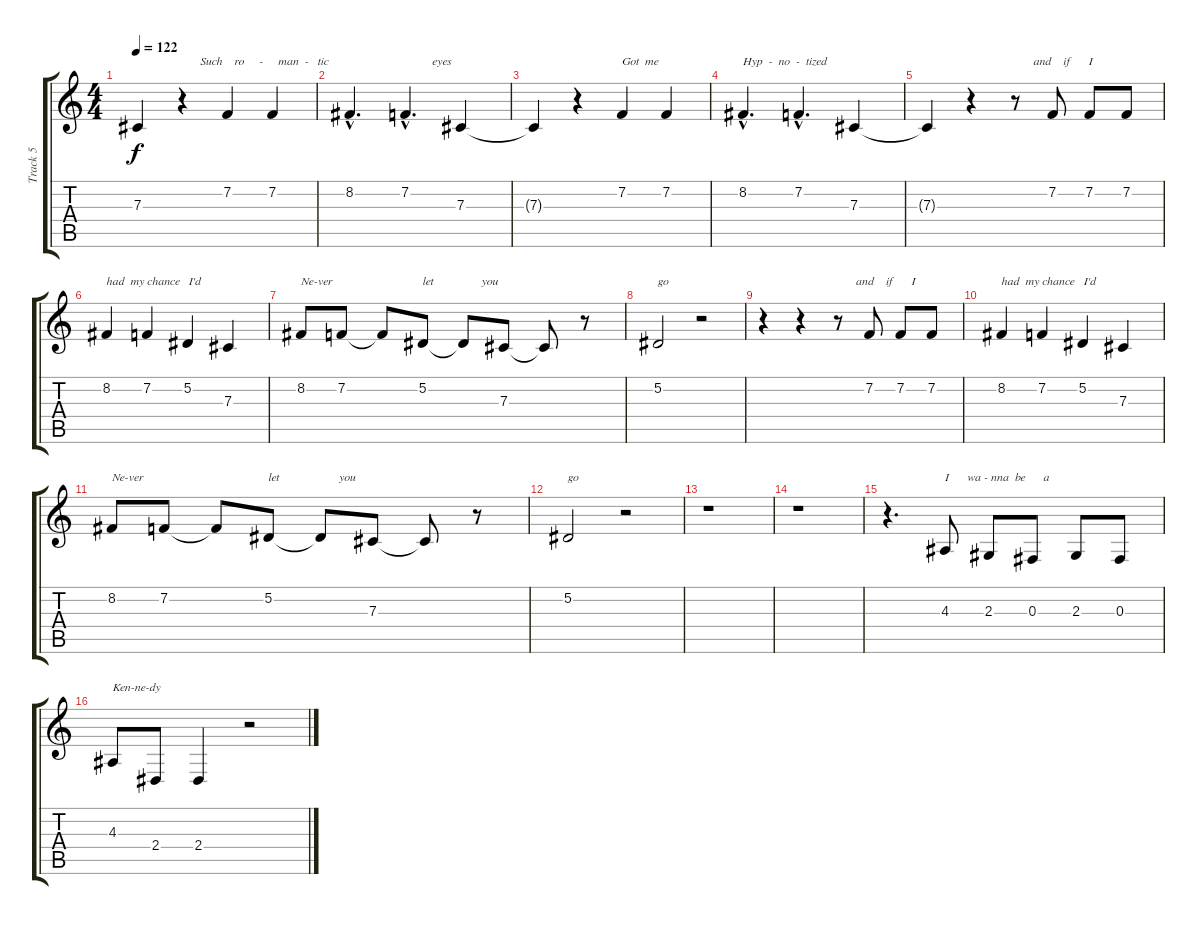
\track ("Track 5" "Track 5") {instrument lead6voice}
\staff {score tabs}
\tuning (Eb4 Bb3 Gb3 Db3 Ab2 Eb2) {hide}
\ts (4 4)
\tempo 122
\clef g2
\ks c
7.3{t}.4{dy f instrument lead2sawtooth} r.4{txt "      Such    ro     -     man  -   tic"} 7.2.4 7.2.4 |
8.2{hac}.4{d instrument lead2sawtooth} 7.2{hac}.4{d txt "         eyes"} 7.3.4 |
7.3{t}.4{instrument lead2sawtooth} r.4 7.2.4{txt "Got  me"} 7.2.4 |
8.2{hac}.4{d txt "Hyp  -  no  -  tized" instrument lead2sawtooth} 7.2{hac}.4{d} 7.3.4 |
7.3{t}.4{instrument lead2sawtooth} r.4 r.8{txt "      and    if      I"} 7.2.8 7.2.8 7.2.8 |
8.2.4{txt "had  my chance   I'd" instrument lead2sawtooth} 7.2.4 5.2.4 7.3.4 |
8.2.8{txt "Ne-ver" instrument lead2sawtooth} 7.2.8 7.2{t}.8 5.2.8{txt "let"} 5.2{t}.8{txt "      you"} 7.3.8 7.3{t}.8 r.8 |
5.2.2{txt "go" instrument lead2sawtooth} r.2 |
r.4{instrument lead2sawtooth} r.4 r.8{txt "      and    if      I"} 7.2.8 7.2.8 7.2.8 |
8.2.4{txt "had  my chance   I'd" instrument lead2sawtooth} 7.2.4 5.2.4 7.3.4 |
8.2.8{txt "Ne-ver" instrument lead2sawtooth} 7.2.8 7.2{t}.8 5.2.8{txt "let"} 5.2{t}.8{txt "      you"} 7.3.8 7.3{t}.8 r.8 |
5.2.2{txt "go" instrument lead2sawtooth} r.2 |
r.1 |
r.1 |
r.4{d instrument lead6voice} 4.3.8{txt "I      wa - nna  be      a"} 2.3.8 0.3.8 2.3.8 0.3.8 |
4.3.8{txt "Ken-ne-dy"} 2.4.8 2.4.4 r.2
